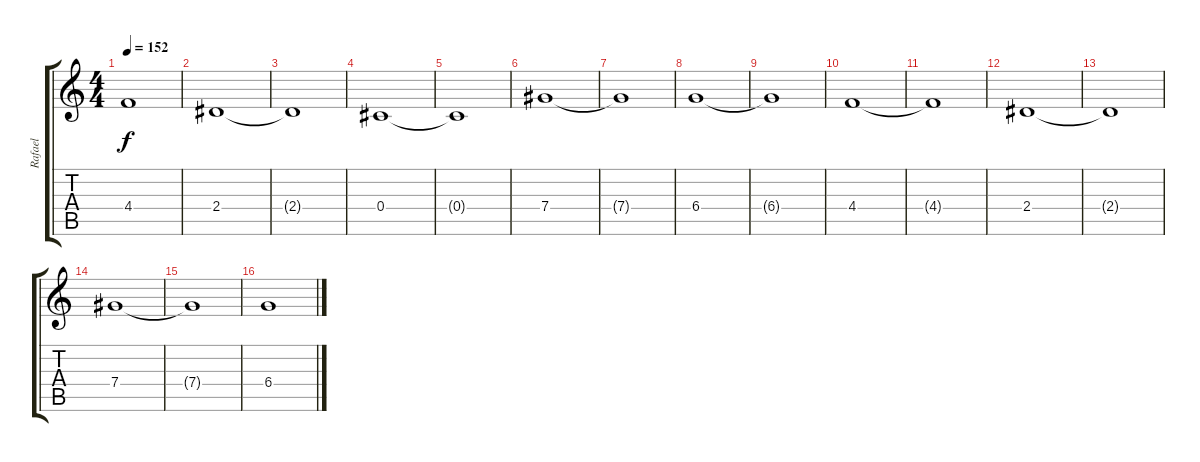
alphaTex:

\track ("Rafael" "Rafael") {instrument distortionguitar}
\staff {score tabs}
\tuning (Eb4 Bb3 Gb3 Db3 Ab2 Eb2) {hide}
\ts (4 4)
\tempo 152
\clef g2
\ks c
4.4{t}.1{dy f} |
2.4.1 |
2.4{t}.1 |
0.4.1 |
0.4{t}.1 |
7.4.1 |
7.4{t}.1 |
6.4.1 |
6.4{t}.1 |
4.4.1 |
4.4{t}.1 |
2.4.1 |
2.4{t}.1 |
7.4.1 |
7.4{t}.1 |
6.4.1
